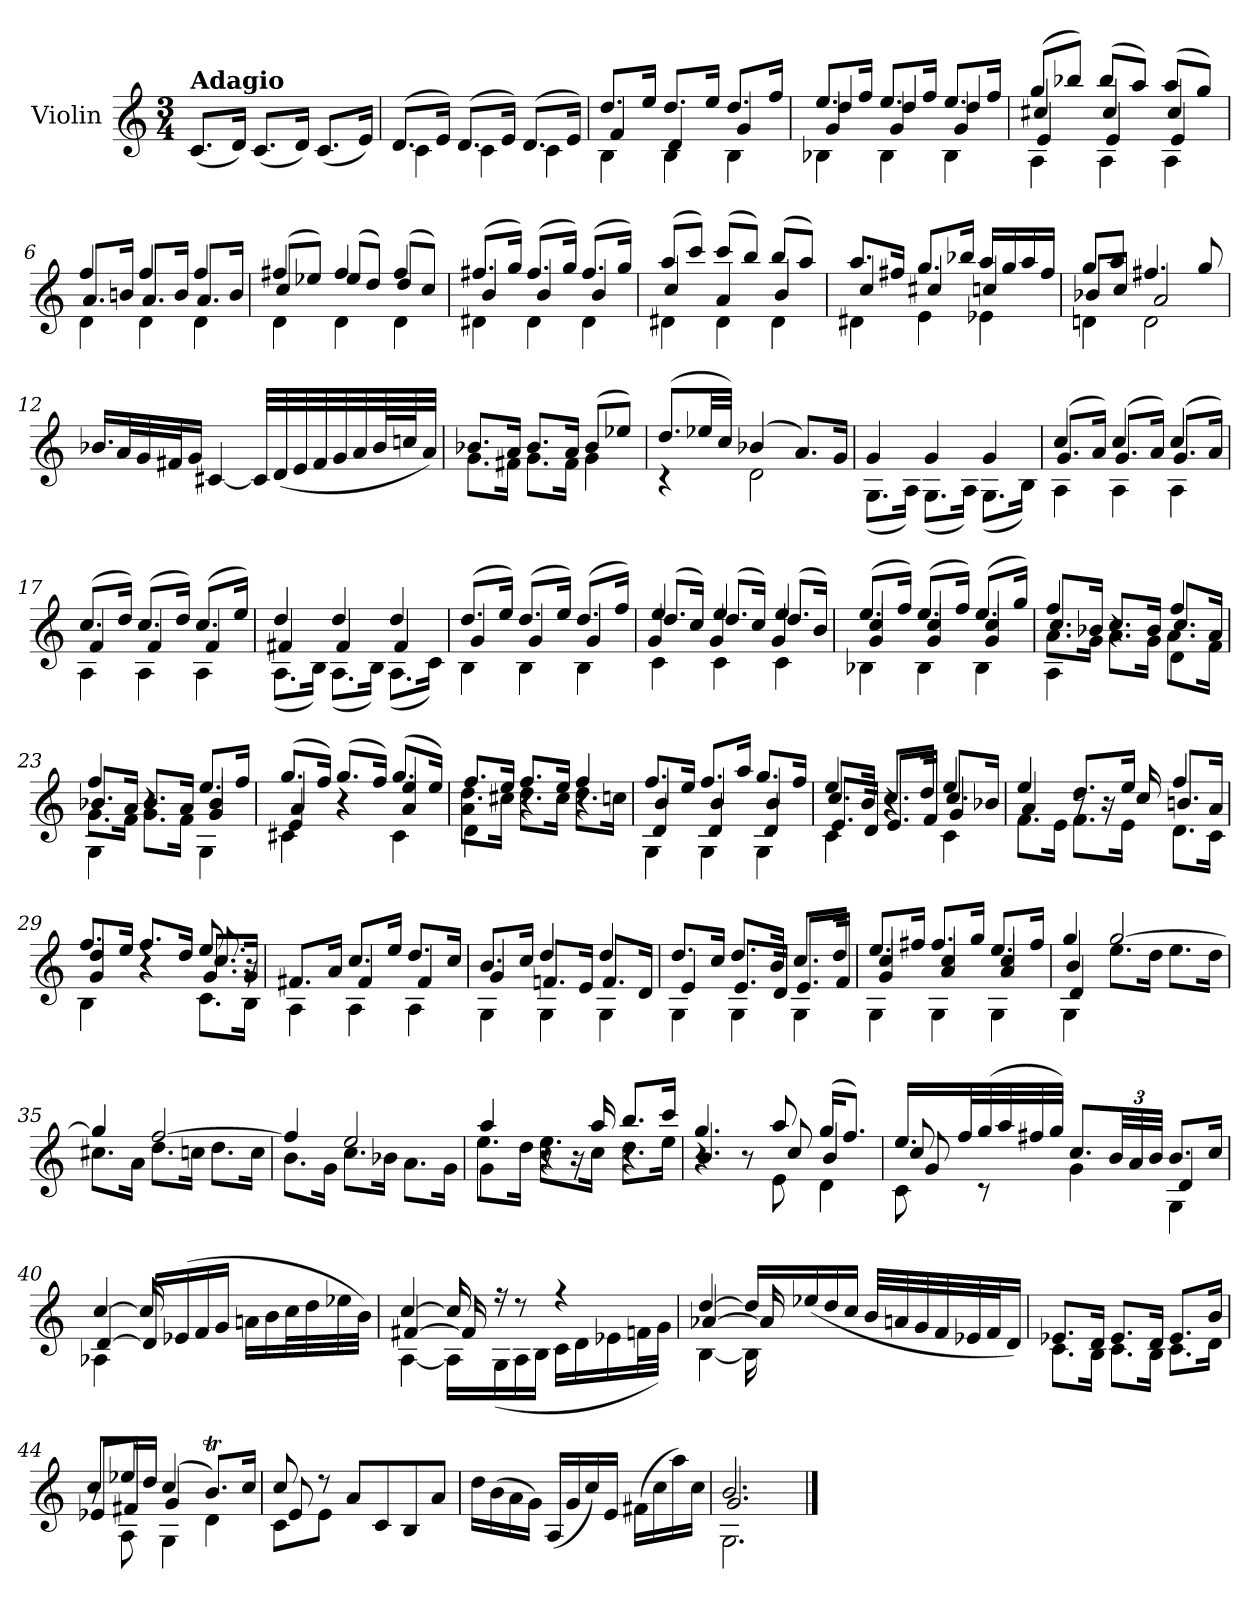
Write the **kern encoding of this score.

**kern
*part1
*staff1
*I"Violin
*I'Vln.
*clefG2
*k[]
*M3/4
=1
!LO:TX:a:B:t=Adagio
(<8.c/L
16d/Jk)
(<8.c/L
16d/Jk)
(<8.c/L
16e/Jk)
=2
*^
(>8.d/L	4c\
16e/Jk)	.
(>8.d/L	4c\
16e/Jk)	.
(>8.d/L	4c\
16e/Jk)	.
=3	=3
*	*^
8.dd/L	4B\	4f/
16ee/Jk	.	.
8.dd/L	4B\	4d/
16ee/Jk	.	.
8.dd/L	4B\	4g/
16ff/Jk	.	.
=4	=4	=4
*	*	*^
8.ee/L	4B-X\	4g/	4dd/
16ff/Jk	.	.	.
8.ee/L	4B-\	4g/	4dd/
16ff/Jk	.	.	.
8.ee/L	4B-\	4g/	4dd/
16ff/Jk	.	.	.
=5	=5	=5	=5
(>8gg/L	4A\	4cc#X/	4e/
8bb-X/J)	.	.	.
(>8bb-/L	4A\	4cc#/	4e/
8aa/J)	.	.	.
(>8aa/L	4A\	4cc#/	4e/
8gg/J)	.	.	.
*	*	*v	*v
=6	=6	=6
4ff/	4d\	8.a/L
.	.	16bn/Jk
4ff/	4d\	8.a/L
.	.	16b/Jk
4ff/	4d\	8.a/L
.	.	16b/Jk
=7	=7	=7
4ff#X/	4d\	(>8cc/L
.	.	8ee-X/J)
4ff#/	4d\	(>8ee-/L
.	.	8dd/J)
4ff#/	4d\	(>8dd/L
.	.	8cc/J)
=8	=8	=8
(>8.ff#X/L	4d#X\	4b/
16gg/Jk)	.	.
(>8.ff#/L	4d#\	4b/
16gg/Jk)	.	.
(>8.ff#/L	4d#\	4b/
16gg/Jk)	.	.
=9	=9	=9
(>8aa/L	4d#X\	4cc/
8ccc/J)	.	.
(>8ccc/L	4d#\	4a/
8bb/J)	.	.
(>8bb/L	4d#\	4b/
8aa/J)	.	.
=10	=10	=10
8.aa/L	4d#X\	4cc/
16ff#X/Jk	.	.
8.gg/L	4e\	4cc#X/
16bb-X/Jk	.	.
16aa/LL	4e-X\	4ccn/
16gg/	.	.
16aa/	.	.
16ff#/JJ	.	.
=11	=11	=11
8gg/L	4dn\	8b-X/L
8aa/J	.	8cc/J
4.ff#X/	2d\	2a/
8gg/	.	.
*v	*v	*v
=12
16.b-X/LL
32a/L
32g/
32f#X/J
16g/JJ
[4c#X/
32c#/LLL]
(<32d/
32e/
32f#/
32g/
32a/
64b-/L
64ccn/J
32a/JJJ)
=13
*^
8.b-X/L	8.g\L
16a/Jk	16f#X\Jk
8.b-/L	8.g\L
16a/Jk	16f#\Jk
(>8b-/L	4g\
8ee-X/J)	.
=14	=14
(>8.dd/L	4r
32ee-X/LL	.
32cc/JJJ)	.
(>4b-X/	2d\
8.a/L)	.
16g/Jk	.
=15	=15
4g/	(<8.G\L
.	16A\Jk)
4g/	(<8.G\L
.	16A\Jk)
4g/	(<8.G\L
.	16B\Jk)
=16	=16
*	*^
4cc/	4A\	(>8.g/L
.	.	16a/Jk)
4cc/	4A\	(>8.g/L
.	.	16a/Jk)
4cc/	4A\	(>8.g/L
.	.	16a/Jk)
=17	=17	=17
(>8.cc/L	4A\	4f/
16dd/Jk)	.	.
(>8.cc/L	4A\	4f/
16dd/Jk)	.	.
(>8.cc/L	4A\	4f/
16ee/Jk)	.	.
=18	=18	=18
4dd/	(<8.A\L	4f#X/
.	16B\Jk)	.
4dd/	(<8.A\L	4f#/
.	16B\Jk)	.
4dd/	(<8.A\L	4f#/
.	16c\Jk)	.
=19	=19	=19
(>8.dd/L	4B\	4g/
16ee/Jk)	.	.
(>8.dd/L	4B\	4g/
16ee/Jk)	.	.
(>8.dd/L	4B\	4g/
16ff/Jk)	.	.
=20	=20	=20
*	*	*^
4ee/	4c\	(>8.dd/L	4g/
.	.	16cc/Jk)	.
4ee/	4c\	(>8.dd/L	4g/
.	.	16cc/Jk)	.
4ee/	4c\	(>8.dd/L	4g/
.	.	16b/Jk)	.
=21	=21	=21	=21
(>8.ee/L	4B-X\	4cc/	4g/
16ff/Jk)	.	.	.
(>8.ee/L	4B-\	4cc/	4g/
16ff/Jk)	.	.	.
(>8.ee/L	4B-\	4cc/	4g/
16gg/Jk)	.	.	.
=22	=22	=22	=22
4ff/	4A\	8.cc/L	8.a\L
.	.	16b-X/Jk	16g\Jk
4r	4r	8.cc/L	8.a\L
.	.	16b-/Jk	16g\Jk
4ff/	4d\	8.cc/L	8.a\L
.	.	16a/Jk	16f\Jk
=23	=23	=23	=23
4ff/	4G\	8.b-X/L	8.g\L
.	.	16a/Jk	16f\Jk
4r	4r	8.b-/L	8.g\L
.	.	16a/Jk	16f\Jk
8.ee/L	4G\	4b-/	4g/
16ff/Jk	.	.	.
=24	=24	=24	=24
(>8.gg/L	4c#X\	4a/	4e/
16ff/Jk)	.	.	.
(>8.gg/L	4r	4r	4ryy
16ff/Jk)	.	.	.
(>8.gg/L	4c#\	4ee/	4a/
16ee/Jk)	.	.	.
=25	=25	=25	=25
8.ff/L	4d\	8.dd\L	4a\
16ee/Jk	.	16cc#X\Jk	.
8.ff/L	4r	8.dd\L	2ryy
16ee/Jk	.	16cc#\Jk	.
4ff/	4r	8.dd\L	.
.	.	16ccn\Jk	.
=26	=26	=26	=26
8.ff/L	4G\	4b/	4d/
16ee/Jk	.	.	.
8.ff/L	4G\	4b/	4d/
16aa/Jk	.	.	.
8.gg/L	4G\	4b/	4d/
16ff/Jk	.	.	.
=27	=27	=27	=27
4ee/	4c\	8.cc/L	8.e/L
.	.	16b/Jk	16d/Jk
4r	4r	8.cc/L	8.e/L
.	.	16dd/Jk	16f/Jk
4ee/	4c\	8.cc/L	4g/
.	.	16b-X/Jk	.
*	*	*v	*v
=28	=28	=28
4ee/	8.f\L	4a/
.	16e\Jk	.
8.dd/L	8.f\L	8r
.	.	16r
16ee/Jk	16e\Jk	16cc/
4ff/	8.d\L	8.bn/L
.	16c\Jk	16a/Jk
=29	=29	=29
*	*	*^
8.ff/L	4B\	4dd/	4g/
16ee/Jk	.	.	.
8.ff/L	4r	4r	4ryy
16dd/Jk	.	.	.
8.ee/	8.c\L	8.cc/	8.g/L
16r	16B\Jk	16ryy	16g/Jk
*	*	*v	*v
=30	=30	=30
8.f#X/L	4A\	4ryy
16a/Jk	.	.
8.cc/L	4A\	4f#/
16ee/Jk	.	.
8.dd/L	4A\	4f#/
16cc/Jk	.	.
=31	=31	=31
8.b/L	4G\	4g/
16cc/Jk	.	.
4dd/	4G\	8.fn/L
.	.	16e/Jk
4dd/	4G\	8.f/L
.	.	16d/Jk
=32	=32	=32
8.dd/L	4G\	4e/
16cc/Jk	.	.
8.dd/L	4G\	8.e/L
16b/Jk	.	16d/Jk
8.cc/L	4G\	8.e/L
16dd/Jk	.	16f/Jk
=33	=33	=33
*	*	*^
8.ee/L	4G\	4cc/	4g/
16ff#X/Jk	.	.	.
8.ff#/L	4G\	4cc/	4a/
16gg/Jk	.	.	.
8.ee/L	4G\	4cc/	4a/
16ff#/Jk	.	.	.
=34	=34	=34	=34
4gg/	4G\	4b/	4d/
[2gg/	8.ee\L	2ryy	2ryy
.	16dd\Jk	.	.
.	8.ee\L	.	.
.	16dd\Jk	.	.
*	*v	*v	*v
=35	=35
4gg/]	8.cc#X\L
.	16a\Jk
[2ff/	8.dd\L
.	16ccn\Jk
.	8.dd\L
.	16cc\Jk
=36	=36
4ff/]	8.b\L
.	16g\Jk
2ee/	8.cc\L
.	16b-X\Jk
.	8.a\L
.	16g\Jk
=37	=37
*	*^
4aa/	4g\	8.ee\L
.	.	16dd\Jk
8r	4r	8.ee\L
16r	.	.
16aa/	.	16cc\Jk
8.bb/L	4r	8.dd\L
16ccc/Jk	.	16ee\Jk
=38	=38	=38
4.gg/	4r	4.b/
.	8r	.
8aa/	8e\	8cc/
(>16gg/KL	4d\	4b/
8.ff/J)	.	.
=39	=39	=39
*	*	*^
16.ee/LL	8c\	8cc/	8g/
32ff/L	.	.	.
(>32gg/	8r	8ryy	8ryy
32aa/	.	.	.
32ff#X/	.	.	.
32gg/JJJ)	.	.	.
8.cc/L	4g\	4ryy	4ryy
*Xbrackettup	*	*	*
48b/LL	.	.	.
48a/	.	.	.
48b/JJJ	.	.	.
8.b/L	4G\	4d/	4ryy
16cc/Jk	.	.	.
*	*	*v	*v
=40	=40	=40
[4cc/	4A-X\	[4d/
16cc/]	4ryy	16d/LL]
16ryy	.	(>16e-X/
8ryy	.	16f/
.	.	16g/JJ
4ryy	4ryy	16an\LL
.	.	16b\
.	.	32cc\L
.	.	32dd\
.	.	32ee-X\
.	.	32b\JJJ)
=41	=41	=41
[4cc/	[4A\	[4f#X/
16cc/]	16A\LL]	16f#/]
16r	(<16G\	16ryy
8r	16A\	8ryy
.	16B\JJ	.
4r	16c\LL	4ryy
.	16d\	.
.	16e-X\	.
.	32fn\L	.
.	32g\JJJ)	.
=42	=42	=42
[4dd/	[4B\	[4a-X/
16dd/LL]	16B\]	16a-/]
(<16ee-X/	16ryy	16ryy
16dd/	8ryy	8ryy
16cc/JJ	.	.
32b/LLL	4ryy	4ryy
32an/	.	.
32g/	.	.
32f/	.	.
32e-X/	.	.
32f/J	.	.
16d/JJ)	.	.
*	*v	*v
=43	=43
8.e-X/L	8.c\L
16d/Jk	16B\Jk
8.e-/L	8.c\L
16d/Jk	16B\Jk
8.e-/L	8.c\L
16b/Jk	16d\Jk
=44	=44
*	*^
8cc/L	8r	8e-X/L
16ee-X/L	8A\	8f#X/J
16dd/JJ	.	.
(>4cc/	4G\	4g/
8.bt/L)	4d\	4ryy
16cc/Jk	.	.
=45	=45	=45
8cc/	8c\L	8e/
8r	8e\J	8ryy
8a/L	2ryy	2ryy
8c/	.	.
8B/	.	.
8a/J	.	.
*v	*v	*v
=46
16dd\LL
(>16b\
16a\
16g\JJ)
(<16A/LL
16g/
16cc/)
16e/JJ
(>16f#X\LL
16cc\
16aa\)
16cc\JJ
=47
*^
*	*^
2.b/	2.G\	2.g/
*v	*v	*v
==
*-
